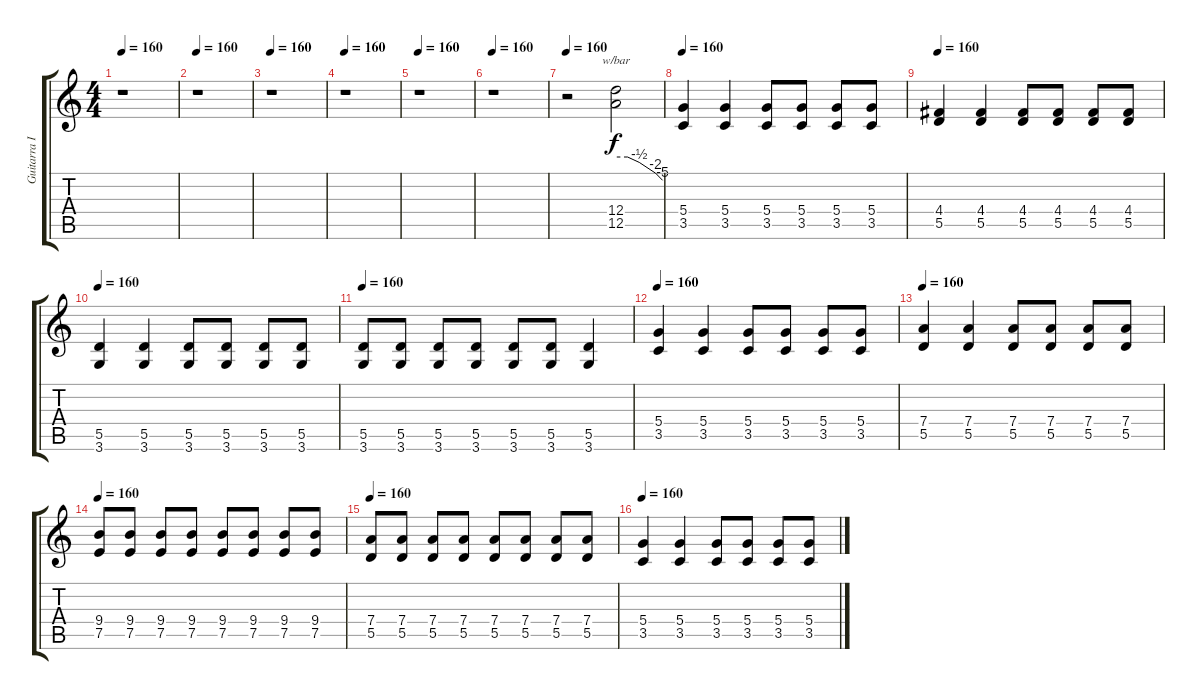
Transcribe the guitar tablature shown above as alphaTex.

\track ("Guitarra I" "Guitarra I") {instrument overdrivenguitar}
\staff {score tabs}
\tuning (E4 B3 G3 D3 A2 E2) {hide}
\ts (4 4)
\tempo 160
\clef g2
\ks c
r.1{dy f} |
\tempo 160
r.1 |
\tempo 160
r.1 |
\tempo 160
r.1 |
\tempo 160
r.1 |
\tempo 160
r.1 |
\tempo 160
r.2 (12.4 12.5).2{tbe (custom default 0 0 15 0 30 -2 51 -8 60 -20) volume 16} |
\tempo 160
(5.4 3.5).4 (5.4 3.5).4 (5.4 3.5).8 (5.4 3.5).8 (5.4 3.5).8 (5.4 3.5).8 |
\tempo 160
(4.4 5.5).4 (4.4 5.5).4 (4.4 5.5).8 (4.4 5.5).8 (4.4 5.5).8 (4.4 5.5).8 |
\tempo 160
(5.5 3.6).4 (5.5 3.6).4 (5.5 3.6).8 (5.5 3.6).8 (5.5 3.6).8 (5.5 3.6).8 |
\tempo 160
(5.5 3.6).8 (5.5 3.6).8 (5.5 3.6).8 (5.5 3.6).8 (5.5 3.6).8 (5.5 3.6).8 (5.5 3.6).4 |
\tempo 160
(5.4 3.5).4 (5.4 3.5).4 (5.4 3.5).8 (5.4 3.5).8 (5.4 3.5).8 (5.4 3.5).8 |
\tempo 160
(7.4 5.5).4 (7.4 5.5).4 (7.4 5.5).8 (7.4 5.5).8 (7.4 5.5).8 (7.4 5.5).8 |
\tempo 160
(9.4 7.5).8 (9.4 7.5).8 (9.4 7.5).8 (9.4 7.5).8 (9.4 7.5).8 (9.4 7.5).8 (9.4 7.5).8 (9.4 7.5).8 |
\tempo 160
(7.4 5.5).8 (7.4 5.5).8 (7.4 5.5).8 (7.4 5.5).8 (7.4 5.5).8 (7.4 5.5).8 (7.4 5.5).8 (7.4 5.5).8 |
\tempo 160
(5.4 3.5).4 (5.4 3.5).4 (5.4 3.5).8 (5.4 3.5).8 (5.4 3.5).8 (5.4 3.5).8
